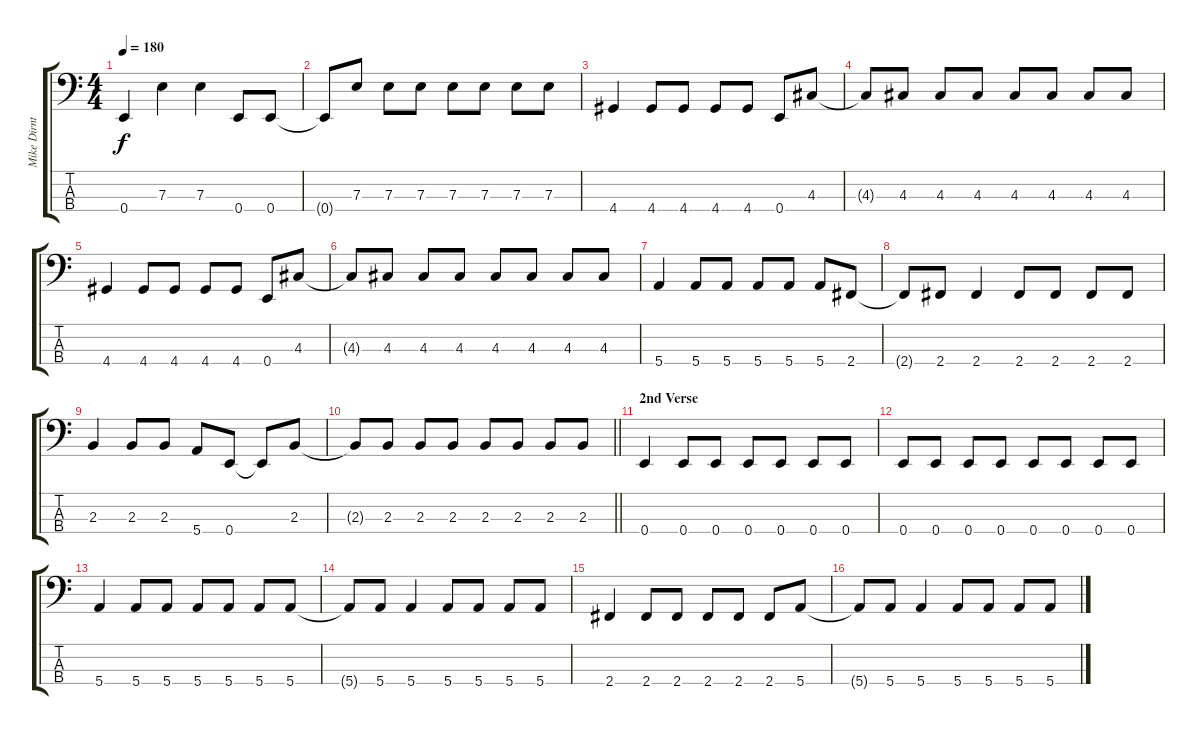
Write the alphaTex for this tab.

\track ("Mike Dirnt (Bass)" "Mike Dirnt") {instrument electricbasspick}
\staff {score tabs}
\tuning (G2 D2 A1 E1) {hide}
\ts (4 4)
\tempo 180
\clef f4
\ks c
0.4.4{dy f} 7.3.4 7.3.4 0.4.8 0.4.8 |
0.4{t}.8 7.3.8 7.3.8 7.3.8 7.3.8 7.3.8 7.3.8 7.3.8 |
4.4.4 4.4.8 4.4.8 4.4.8 4.4.8 0.4.8 4.3.8 |
4.3{t}.8 4.3.8 4.3.8 4.3.8 4.3.8 4.3.8 4.3.8 4.3.8 |
4.4.4 4.4.8 4.4.8 4.4.8 4.4.8 0.4.8 4.3.8 |
4.3{t}.8 4.3.8 4.3.8 4.3.8 4.3.8 4.3.8 4.3.8 4.3.8 |
5.4.4 5.4.8 5.4.8 5.4.8 5.4.8 5.4.8 2.4.8 |
2.4{t}.8 2.4.8 2.4.4 2.4.8 2.4.8 2.4.8 2.4.8 |
2.3.4 2.3.8 2.3.8 5.4.8 0.4.8 0.4{t}.8 2.3.8 |
\barLineRight lightlight
2.3{t}.8 2.3.8 2.3.8 2.3.8 2.3.8 2.3.8 2.3.8 2.3.8 |
\section ("" "2nd Verse")
0.4.4 0.4.8 0.4.8 0.4.8 0.4.8 0.4.8 0.4.8 |
0.4.8 0.4.8 0.4.8 0.4.8 0.4.8 0.4.8 0.4.8 0.4.8 |
5.4.4 5.4.8 5.4.8 5.4.8 5.4.8 5.4.8 5.4.8 |
5.4{t}.8 5.4.8 5.4.4 5.4.8 5.4.8 5.4.8 5.4.8 |
2.4.4 2.4.8 2.4.8 2.4.8 2.4.8 2.4.8 5.4.8 |
5.4{t}.8 5.4.8 5.4.4 5.4.8 5.4.8 5.4.8 5.4.8
